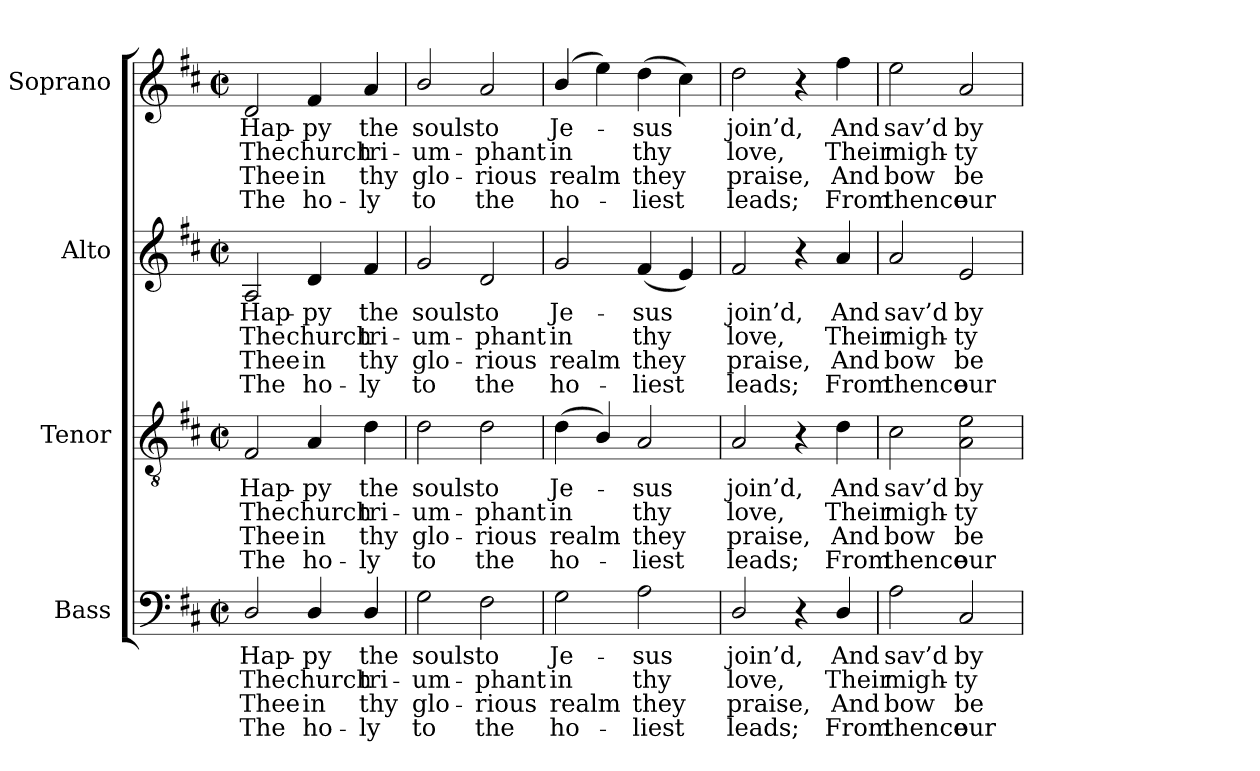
**kern	**text	**text	**text	**text	**kern	**text	**text	**text	**text	**kern	**text	**text	**text	**text	**kern	**text	**text	**text	**text
*part4	*part4	*part4	*part4	*part4	*part3	*part3	*part3	*part3	*part3	*part2	*part2	*part2	*part2	*part2	*part1	*part1	*part1	*part1	*part1
*staff4	*staff4	*staff4	*staff4	*staff4	*staff3	*staff3	*staff3	*staff3	*staff3	*staff2	*staff2	*staff2	*staff2	*staff2	*staff1	*staff1	*staff1	*staff1	*staff1
*I"Bass	*	*	*	*	*I"Tenor	*	*	*	*	*I"Alto	*	*	*	*	*I"Soprano	*	*	*	*
*I'B.	*	*	*	*	*I'T.	*	*	*	*	*I'A.	*	*	*	*	*I'S.	*	*	*	*
!!LO:PB:g=z
*clefF4	*	*	*	*	*clefGv2	*	*	*	*	*clefG2	*	*	*	*	*clefG2	*	*	*	*
*	*	*	*	*	*ITrd7c12	*	*	*	*	*	*	*	*	*	*	*	*	*	*
*k[f#c#]	*	*	*	*	*k[f#c#]	*	*	*	*	*k[f#c#]	*	*	*	*	*k[f#c#]	*	*	*	*
*D:	*	*	*	*	*D:	*	*	*	*	*D:	*	*	*	*	*D:	*	*	*	*
*M2/2	*	*	*	*	*M2/2	*	*	*	*	*M2/2	*	*	*	*	*M2/2	*	*	*	*
*met(c|)	*	*	*	*	*met(c|)	*	*	*	*	*met(c|)	*	*	*	*	*met(c|)	*	*	*	*
=1	=1	=1	=1	=1	=1	=1	=1	=1	=1	=1	=1	=1	=1	=1	=1	=1	=1	=1	=1
!	!LO:LY:b:color=#000000	!LO:LY:b:color=#000000	!LO:LY:b:color=#000000	!LO:LY:b:color=#000000	!	!	!	!	!	!	!	!	!	!	!	!	!	!	!
!	!	!	!	!	!	!LO:LY:b:color=#000000	!LO:LY:b:color=#000000	!LO:LY:b:color=#000000	!LO:LY:b:color=#000000	!	!	!	!	!	!	!	!	!	!
!	!	!	!	!	!	!	!	!	!	!	!LO:LY:b:color=#000000	!LO:LY:b:color=#000000	!LO:LY:b:color=#000000	!LO:LY:b:color=#000000	!	!	!	!	!
!	!	!	!	!	!	!	!	!	!	!	!	!	!	!	!	!LO:LY:b:color=#000000	!LO:LY:b:color=#000000	!LO:LY:b:color=#000000	!LO:LY:b:color=#000000
2Di/	Hap-	The	Thee	The	2FF#i/	Hap-	The	Thee	The	2Ai/	Hap-	The	Thee	The	2di/	Hap-	The	Thee	The
!	!LO:LY:b:color=#000000	!LO:LY:b:color=#000000	!LO:LY:b:color=#000000	!LO:LY:b:color=#000000	!	!	!	!	!	!	!	!	!	!	!	!	!	!	!
!	!	!	!	!	!	!LO:LY:b:color=#000000	!LO:LY:b:color=#000000	!LO:LY:b:color=#000000	!LO:LY:b:color=#000000	!	!	!	!	!	!	!	!	!	!
!	!	!	!	!	!	!	!	!	!	!	!LO:LY:b:color=#000000	!LO:LY:b:color=#000000	!LO:LY:b:color=#000000	!LO:LY:b:color=#000000	!	!	!	!	!
!	!	!	!	!	!	!	!	!	!	!	!	!	!	!	!	!LO:LY:b:color=#000000	!LO:LY:b:color=#000000	!LO:LY:b:color=#000000	!LO:LY:b:color=#000000
4Di/	-py	church	in	ho-	4AAi/	-py	church	in	ho-	4di/	-py	church	in	ho-	4f#i/	-py	church	in	ho-
!	!LO:LY:b:color=#000000	!LO:LY:b:color=#000000	!LO:LY:b:color=#000000	!LO:LY:b:color=#000000	!	!	!	!	!	!	!	!	!	!	!	!	!	!	!
!	!	!	!	!	!	!LO:LY:b:color=#000000	!LO:LY:b:color=#000000	!LO:LY:b:color=#000000	!LO:LY:b:color=#000000	!	!	!	!	!	!	!	!	!	!
!	!	!	!	!	!	!	!	!	!	!	!LO:LY:b:color=#000000	!LO:LY:b:color=#000000	!LO:LY:b:color=#000000	!LO:LY:b:color=#000000	!	!	!	!	!
!	!	!	!	!	!	!	!	!	!	!	!	!	!	!	!	!LO:LY:b:color=#000000	!LO:LY:b:color=#000000	!LO:LY:b:color=#000000	!LO:LY:b:color=#000000
4Di/	the	tri-	-thy	ly	4Di\	the	tri-	-thy	ly	4f#i/	the	tri-	-thy	ly	4ai/	the	tri-	-thy	ly
=2	=2	=2	=2	=2	=2	=2	=2	=2	=2	=2	=2	=2	=2	=2	=2	=2	=2	=2	=2
!	!LO:LY:b:color=#000000	!LO:LY:b:color=#000000	!LO:LY:b:color=#000000	!LO:LY:b:color=#000000	!	!	!	!	!	!	!	!	!	!	!	!	!	!	!
!	!	!	!	!	!	!LO:LY:b:color=#000000	!LO:LY:b:color=#000000	!LO:LY:b:color=#000000	!LO:LY:b:color=#000000	!	!	!	!	!	!	!	!	!	!
!	!	!	!	!	!	!	!	!	!	!	!LO:LY:b:color=#000000	!LO:LY:b:color=#000000	!LO:LY:b:color=#000000	!LO:LY:b:color=#000000	!	!	!	!	!
!	!	!	!	!	!	!	!	!	!	!	!	!	!	!	!	!LO:LY:b:color=#000000	!LO:LY:b:color=#000000	!LO:LY:b:color=#000000	!LO:LY:b:color=#000000
2Gi\	souls	-um-	glo-	-to	2Di\	souls	-um-	glo-	-to	2gi/	souls	-um-	glo-	-to	2bi/	souls	-um-	glo-	-to
!	!LO:LY:b:color=#000000	!LO:LY:b:color=#000000	!LO:LY:b:color=#000000	!LO:LY:b:color=#000000	!	!	!	!	!	!	!	!	!	!	!	!	!	!	!
!	!	!	!	!	!	!LO:LY:b:color=#000000	!LO:LY:b:color=#000000	!LO:LY:b:color=#000000	!LO:LY:b:color=#000000	!	!	!	!	!	!	!	!	!	!
!	!	!	!	!	!	!	!	!	!	!	!LO:LY:b:color=#000000	!LO:LY:b:color=#000000	!LO:LY:b:color=#000000	!LO:LY:b:color=#000000	!	!	!	!	!
!	!	!	!	!	!	!	!	!	!	!	!	!	!	!	!	!LO:LY:b:color=#000000	!LO:LY:b:color=#000000	!LO:LY:b:color=#000000	!LO:LY:b:color=#000000
2F#i\	to	-phant	rious	the	2Di\	to	-phant	rious	the	2di/	to	-phant	rious	the	2ai/	to	-phant	rious	the
=3	=3	=3	=3	=3	=3	=3	=3	=3	=3	=3	=3	=3	=3	=3	=3	=3	=3	=3	=3
!	!LO:LY:b:color=#000000	!LO:LY:b:color=#000000	!LO:LY:b:color=#000000	!LO:LY:b:color=#000000	!	!	!	!	!	!	!	!	!	!	!	!	!	!	!
!	!	!	!	!	!	!LO:LY:b:color=#000000	!LO:LY:b:color=#000000	!LO:LY:b:color=#000000	!LO:LY:b:color=#000000	!	!	!	!	!	!	!	!	!	!
!	!	!	!	!	!	!	!	!	!	!	!LO:LY:b:color=#000000	!LO:LY:b:color=#000000	!LO:LY:b:color=#000000	!LO:LY:b:color=#000000	!	!	!	!	!
!	!	!	!	!	!	!	!	!	!	!	!	!	!	!	!	!LO:LY:b:color=#000000	!LO:LY:b:color=#000000	!LO:LY:b:color=#000000	!LO:LY:b:color=#000000
2Gi\	Je-	in	realm	ho-	(4Di\	Je-	in	realm	ho-	2gi/	Je-	in	realm	ho-	(4bi/	Je-	in	realm	ho-
.	.	.	.	.	4BBi/)	.	.	.	.	.	.	.	.	.	4eei\)	.	.	.	.
!	!LO:LY:b:color=#000000	!LO:LY:b:color=#000000	!LO:LY:b:color=#000000	!LO:LY:b:color=#000000	!	!	!	!	!	!	!	!	!	!	!	!	!	!	!
!	!	!	!	!	!	!LO:LY:b:color=#000000	!LO:LY:b:color=#000000	!LO:LY:b:color=#000000	!LO:LY:b:color=#000000	!	!	!	!	!	!	!	!	!	!
!	!	!	!	!	!	!	!	!	!	!	!LO:LY:b:color=#000000	!LO:LY:b:color=#000000	!LO:LY:b:color=#000000	!LO:LY:b:color=#000000	!	!	!	!	!
!	!	!	!	!	!	!	!	!	!	!	!	!	!	!	!	!LO:LY:b:color=#000000	!LO:LY:b:color=#000000	!LO:LY:b:color=#000000	!LO:LY:b:color=#000000
2Ai\	-sus	thy	-they	liest	2AAi/	-sus	thy	-they	liest	(4f#i/	-sus	thy	-they	liest	(4ddi\	-sus	thy	-they	liest
.	.	.	.	.	.	.	.	.	.	4ei/)	.	.	.	.	4cc#i\)	.	.	.	.
=4	=4	=4	=4	=4	=4	=4	=4	=4	=4	=4	=4	=4	=4	=4	=4	=4	=4	=4	=4
!	!LO:LY:b:color=#000000	!LO:LY:b:color=#000000	!LO:LY:b:color=#000000	!LO:LY:b:color=#000000	!	!	!	!	!	!	!	!	!	!	!	!	!	!	!
!	!	!	!	!	!	!LO:LY:b:color=#000000	!LO:LY:b:color=#000000	!LO:LY:b:color=#000000	!LO:LY:b:color=#000000	!	!	!	!	!	!	!	!	!	!
!	!	!	!	!	!	!	!	!	!	!	!LO:LY:b:color=#000000	!LO:LY:b:color=#000000	!LO:LY:b:color=#000000	!LO:LY:b:color=#000000	!	!	!	!	!
!	!	!	!	!	!	!	!	!	!	!	!	!	!	!	!	!LO:LY:b:color=#000000	!LO:LY:b:color=#000000	!LO:LY:b:color=#000000	!LO:LY:b:color=#000000
2Di/	join’d,	love,	praise,	leads;	2AAi/	join’d,	love,	praise,	leads;	2f#i/	join’d,	love,	praise,	leads;	2ddi\	join’d,	love,	praise,	leads;
4r	.	.	.	.	4r	.	.	.	.	4r	.	.	.	.	4r	.	.	.	.
!	!LO:LY:b:color=#000000	!LO:LY:b:color=#000000	!LO:LY:b:color=#000000	!LO:LY:b:color=#000000	!	!	!	!	!	!	!	!	!	!	!	!	!	!	!
!	!	!	!	!	!	!LO:LY:b:color=#000000	!LO:LY:b:color=#000000	!LO:LY:b:color=#000000	!LO:LY:b:color=#000000	!	!	!	!	!	!	!	!	!	!
!	!	!	!	!	!	!	!	!	!	!	!LO:LY:b:color=#000000	!LO:LY:b:color=#000000	!LO:LY:b:color=#000000	!LO:LY:b:color=#000000	!	!	!	!	!
!	!	!	!	!	!	!	!	!	!	!	!	!	!	!	!	!LO:LY:b:color=#000000	!LO:LY:b:color=#000000	!LO:LY:b:color=#000000	!LO:LY:b:color=#000000
4Di/	And	Their	And	From	4Di\	And	Their	And	From	4ai/	And	Their	And	From	4ff#i\	And	Their	And	From
=5	=5	=5	=5	=5	=5	=5	=5	=5	=5	=5	=5	=5	=5	=5	=5	=5	=5	=5	=5
!	!LO:LY:b:color=#000000	!LO:LY:b:color=#000000	!LO:LY:b:color=#000000	!LO:LY:b:color=#000000	!	!	!	!	!	!	!	!	!	!	!	!	!	!	!
!	!	!	!	!	!	!LO:LY:b:color=#000000	!LO:LY:b:color=#000000	!LO:LY:b:color=#000000	!LO:LY:b:color=#000000	!	!	!	!	!	!	!	!	!	!
!	!	!	!	!	!	!	!	!	!	!	!LO:LY:b:color=#000000	!LO:LY:b:color=#000000	!LO:LY:b:color=#000000	!LO:LY:b:color=#000000	!	!	!	!	!
!	!	!	!	!	!	!	!	!	!	!	!	!	!	!	!	!LO:LY:b:color=#000000	!LO:LY:b:color=#000000	!LO:LY:b:color=#000000	!LO:LY:b:color=#000000
2Ai\	sav’d	migh-	bow	thence	2C#i\	sav’d	migh-	bow	thence	2ai/	sav’d	migh-	bow	thence	2eei\	sav’d	migh-	bow	thence
!	!LO:LY:b:color=#000000	!LO:LY:b:color=#000000	!LO:LY:b:color=#000000	!LO:LY:b:color=#000000	!	!	!	!	!	!	!	!	!	!	!	!	!	!	!
!	!	!	!	!	!	!LO:LY:b:color=#000000	!LO:LY:b:color=#000000	!LO:LY:b:color=#000000	!LO:LY:b:color=#000000	!	!	!	!	!	!	!	!	!	!
!	!	!	!	!	!	!	!	!	!	!	!LO:LY:b:color=#000000	!LO:LY:b:color=#000000	!LO:LY:b:color=#000000	!LO:LY:b:color=#000000	!	!	!	!	!
!	!	!	!	!	!	!	!	!	!	!	!	!	!	!	!	!LO:LY:b:color=#000000	!LO:LY:b:color=#000000	!LO:LY:b:color=#000000	!LO:LY:b:color=#000000
2C#i/	by	-ty	be-	-our	2AAi\ 2Ei	by	-ty	be-	-our	2ei/	by	-ty	be-	-our	2ai/	by	-ty	be-	-our
=	=	=	=	=	=	=	=	=	=	=	=	=	=	=	=	=	=	=	=
*-	*-	*-	*-	*-	*-	*-	*-	*-	*-	*-	*-	*-	*-	*-	*-	*-	*-	*-	*-
